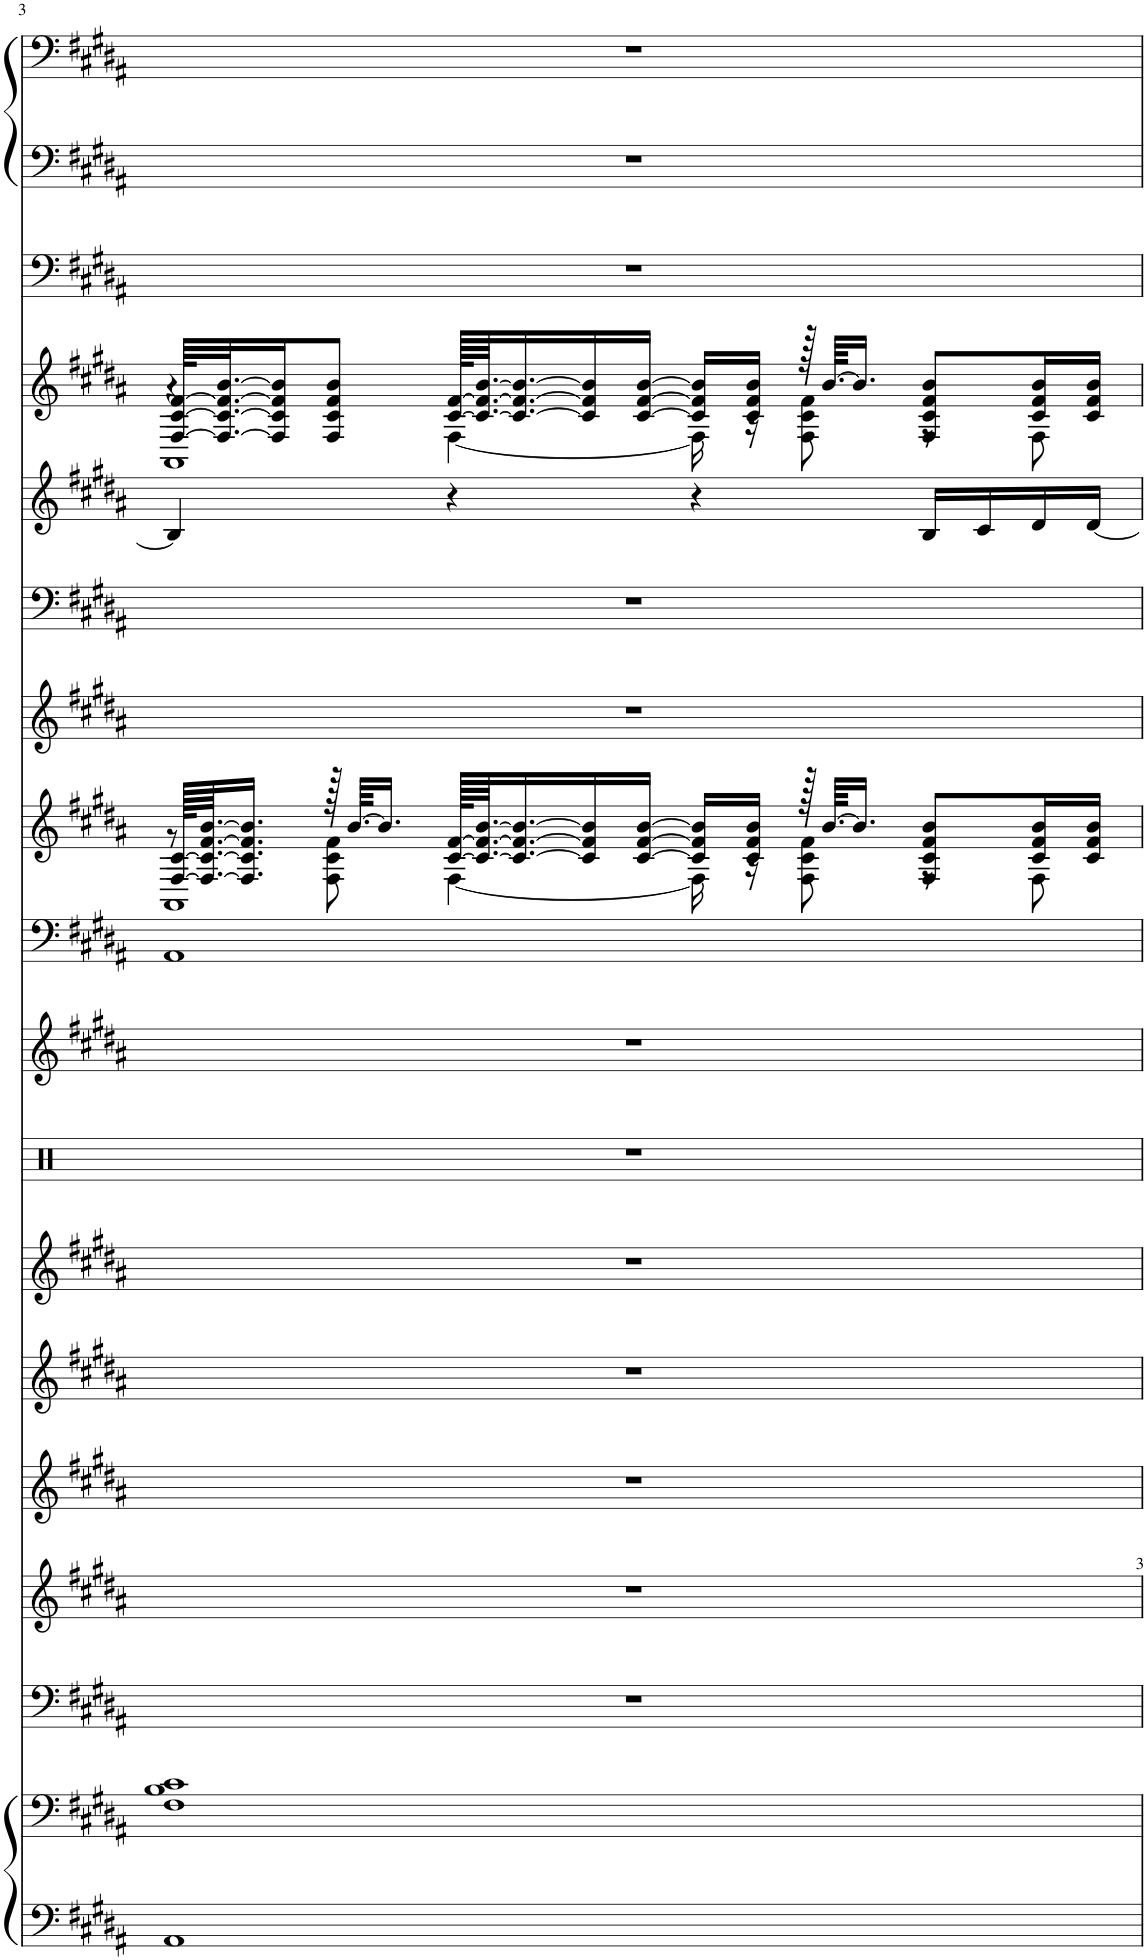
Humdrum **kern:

**kern	**kern	**kern	**kern	**kern	**kern	**kern	**kern	**kern	**kern	**kern	**kern	**kern	**kern	**kern	**kern	**kern	**kern
*part16	*part16	*part15	*part14	*part13	*part12	*part11	*part10	*part9	*part8	*part7	*part6	*part5	*part4	*part3	*part2	*part1	*part1
*staff18	*staff17	*staff16	*staff15	*staff14	*staff13	*staff12	*staff11	*staff10	*staff9	*staff8	*staff7	*staff6	*staff5	*staff4	*staff3	*staff2	*staff1
*I"Bright Piano	*	*I"Warm Pad	*I"Vibraphone	*I"Jazz Guitar	*I"Jazz Guitar	*I"Jazz Guitar	*I"Percussion	*I"Strings 2	*I"Steel Gtr.	*I"Steel Gtr.	*I"Voice Oohs	*I"Synth Voice	*I"Tenor Sax	*I"Steel Gtr.	*I"Fingered Bass	*I"Grand Piano, COLLIDE	*
*I'Pno	*	*	*I'Vbp	*	*	*	*	*I'Str	*	*	*I'V	*I'V	*I'T Sax	*	*	*I'Pno	*
!!LO:PB:g=z
*clefF4	*clefF4	*clefF4	*clefG2	*clefG2	*clefG2	*clefG2	*clefX	*clefG2	*clefF4	*clefG2	*clefG2	*clefF4	*clefG2	*clefG2	*clefF4	*clefF4	*clefF4
*	*	*	*	*	*	*	*	*	*	*	*	*	*Trd8c14	*	*	*	*
*k[f#c#g#d#a#]	*k[f#c#g#d#a#]	*k[f#c#g#d#a#]	*k[f#c#g#d#a#]	*k[f#c#g#d#a#]	*k[f#c#g#d#a#]	*k[f#c#g#d#a#]	*k[]	*k[f#c#g#d#a#]	*k[f#c#g#d#a#]	*k[f#c#g#d#a#]	*k[f#c#g#d#a#]	*k[f#c#g#d#a#]	*k[f#c#g#d#a#]	*k[f#c#g#d#a#]	*k[f#c#g#d#a#]	*k[f#c#g#d#a#]	*k[f#c#g#d#a#]
*M4/4	*M4/4	*M4/4	*M4/4	*M4/4	*M4/4	*M4/4	*M4/4	*M4/4	*M4/4	*M4/4	*M4/4	*M4/4	*M4/4	*M4/4	*M4/4	*M4/4	*M4/4
=3	=3	=3	=3	=3	=3	=3	=3	=3	=3	=3	=3	=3	=3	=3	=3	=3	=3
*	*	*	*	*	*	*	*	*	*	*^	*	*	*	*^	*	*	*
*	*	*	*	*	*	*	*	*	*	*	*^	*	*	*	*	*^	*	*	*
1AA#	1F# 1B 1c#	1r	1r	1r	1r	1r	1r	1r	1AA#	[128F#/ [128c#/KLLLL	8r	1AA#	1r	1r	4B/]	[64F#/ [64c#/ [64f#/KLLL	4r	1AA#	1r	1r	1r
.	.	.	.	.	.	.	.	.	.	64.F#/_ 64.c#/_ [64.f#/ [64.b/JJ	.	.	.	.	.	.	.	.	.	.	.
.	.	.	.	.	.	.	.	.	.	.	.	.	.	.	.	32.F#/_ 32.c#/_ 32.f#/_ [32.b/J	.	.	.	.	.
.	.	.	.	.	.	.	.	.	.	16.F#/] 16.c#/] 16.f#/] 16.b/]JJ	.	.	.	.	.	.	.	.	.	.	.
.	.	.	.	.	.	.	.	.	.	.	.	.	.	.	.	16F#/] 16c#/] 16f#/] 16b/]J	.	.	.	.	.
.	.	.	.	.	.	.	.	.	.	128r	8F#\ 8c#\ 8f#\	.	.	.	.	8F#/ 8c#/ 8f#/ 8b/J	.	.	.	.	.
.	.	.	.	.	.	.	.	.	.	[64.b/KKLL	.	.	.	.	.	.	.	.	.	.	.
.	.	.	.	.	.	.	.	.	.	16.b/JJ]	.	.	.	.	.	.	.	.	.	.	.
.	.	.	.	.	.	.	.	.	.	[128c#/ [128f#/KLLLL	[4F#\	.	.	.	4r	[128c#/ [128f#/KLLLL	[4F#\	.	.	.	.
.	.	.	.	.	.	.	.	.	.	64.c#/_ 64.f#/_ [64.b/JJ	.	.	.	.	.	64.c#/_ 64.f#/_ [64.b/JJ	.	.	.	.	.
.	.	.	.	.	.	.	.	.	.	16.c#/_ 16.f#/_ 16.b/_	.	.	.	.	.	16.c#/_ 16.f#/_ 16.b/_	.	.	.	.	.
.	.	.	.	.	.	.	.	.	.	16c#/] 16f#/] 16b/]	.	.	.	.	.	16c#/] 16f#/] 16b/]	.	.	.	.	.
.	.	.	.	.	.	.	.	.	.	[16c#/ [16f#/ [16b/JJ	.	.	.	.	.	[16c#/ [16f#/ [16b/JJ	.	.	.	.	.
.	.	.	.	.	.	.	.	.	.	16c#/] 16f#/] 16b/]LL	16F#\]	.	.	.	4r	16c#/] 16f#/] 16b/]LL	16F#\]	.	.	.	.
.	.	.	.	.	.	.	.	.	.	16c#/ 16f#/ 16b/JJ	16r	.	.	.	.	16c#/ 16f#/ 16b/JJ	16r	.	.	.	.
.	.	.	.	.	.	.	.	.	.	128r	8F#\ 8c#\ 8f#\	.	.	.	.	128r	8F#\ 8c#\ 8f#\	.	.	.	.
.	.	.	.	.	.	.	.	.	.	[64.b/KKLL	.	.	.	.	.	[64.b/KKLL	.	.	.	.	.
.	.	.	.	.	.	.	.	.	.	16.b/JJ]	.	.	.	.	.	16.b/JJ]	.	.	.	.	.
.	.	.	.	.	.	.	.	.	.	8F#/ 8c#/ 8f#/ 8b/L	8r	.	.	.	16B/LL	8F#/ 8c#/ 8f#/ 8b/L	8r	.	.	.	.
.	.	.	.	.	.	.	.	.	.	.	.	.	.	.	16c#/	.	.	.	.	.	.
.	.	.	.	.	.	.	.	.	.	16c#/ 16f#/ 16b/L	8F#\	.	.	.	16d#/	16c#/ 16f#/ 16b/L	8F#\	.	.	.	.
.	.	.	.	.	.	.	.	.	.	16c#/ 16f#/ 16b/JJ	.	.	.	.	[16d#/JJ	16c#/ 16f#/ 16b/JJ	.	.	.	.	.
*	*	*	*	*	*	*	*	*	*	*v	*v	*v	*	*	*	*v	*v	*v	*	*	*
=	=	=	=	=	=	=	=	=	=	=	=	=	=	=	=	=	=
*-	*-	*-	*-	*-	*-	*-	*-	*-	*-	*-	*-	*-	*-	*-	*-	*-	*-
